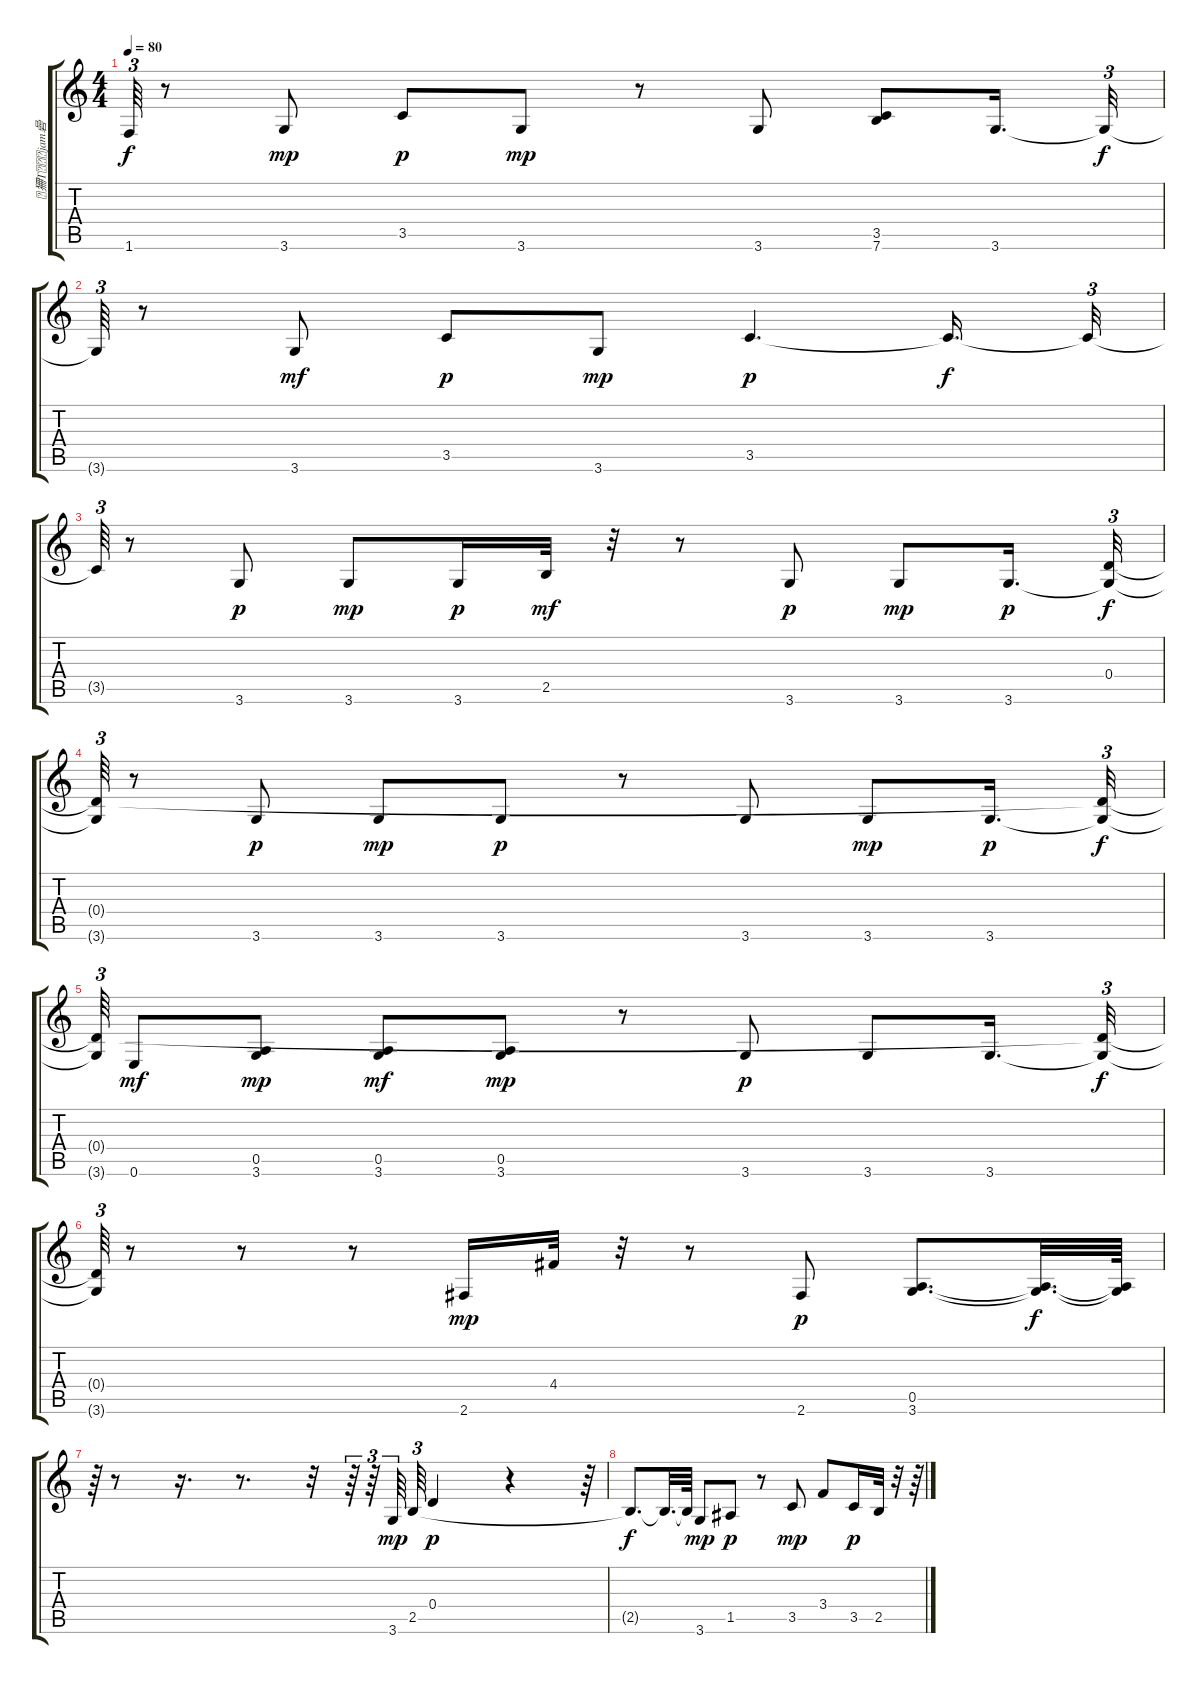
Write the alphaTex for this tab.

\track ("狦Τjam碞ノ甀㎡や" "狦Τjam碞") {instrument acousticguitarsteel}
\staff {score tabs}
\tuning (E4 B3 G3 D3 A2 E2) {hide}
\ts (4 4)
\tempo 80
\clef g2
\ks c
1.6{t}.64{tu (3 2) dy f} r.8 3.6.8{dy mp} 3.5.8{dy p} 3.6.8{dy mp} r.8 3.6.8 (3.5 7.6).8 3.6.16{d} 3.6{t}.32{tu (3 2) dy f} |
3.6{t}.64{tu (3 2)} r.8 3.6.8{dy mf} 3.5.8{dy p} 3.6.8{dy mp} 3.5.4{d dy p} 3.5{t}.16{d dy f} 3.5{t}.32{tu (3 2)} |
3.5{t}.64{tu (3 2)} r.8 3.6.8{dy p} 3.6.8{dy mp} 3.6.16{dy p} 2.5.32{dy mf} r.32 r.8{instrument acousticguitarsteel} 3.6.8{dy p} 3.6.8{dy mp} 3.6.16{d dy p} (0.4 3.6{t}).32{tu (3 2) dy f} |
(0.4{t} 3.6{t}).64{tu (3 2)} r.8 3.6.8{dy p} 3.6.8{dy mp} 3.6.8{dy p} r.8 3.6.8{instrument acousticguitarsteel} 3.6.8{dy mp} 3.6.16{d dy p} (0.4{t} 3.6{t}).32{tu (3 2) dy f} |
(0.4{t} 3.6{t}).64{tu (3 2)} 0.6.8{dy mf} (0.5 3.6).8{dy mp} (0.5 3.6).8{dy mf} (0.5 3.6).8{dy mp} r.8 3.6.8{dy p} 3.6.8 3.6.16{d} (0.4{t} 3.6{t}).32{tu (3 2) dy f} |
(0.4{t} 3.6{t}).64{tu (3 2)} r.8 r.8 r.8 2.6.16{dy mp} 4.4.32 r.32 r.8{instrument acousticguitarsteel} 2.6.8{dy p} (0.5 3.6).8{d} (0.5{t} 3.6{t}).32{d dy f} (0.5{t} 3.6{t}).64 |
r.64{tu (3 2)} r.8 r.16{d} r.8{d} r.32 r.64{tu (3 2)} r.64{tu (3 2)} 3.6.64{tu (3 2) dy mp} 2.5.64{tu (3 2)} 0.4.4{dy p} r.4 r.64{tu (3 2)} |
2.5{t}.8{d dy f} 2.5{t}.32{d} 2.5{t}.64 3.6.8{dy mp} 1.5.8{dy p} r.8 3.5.8{dy mp} 3.4.8 3.5.16{dy p} 2.5.32 r.32 r.64{tu (3 2) instrument acousticguitarsteel}
